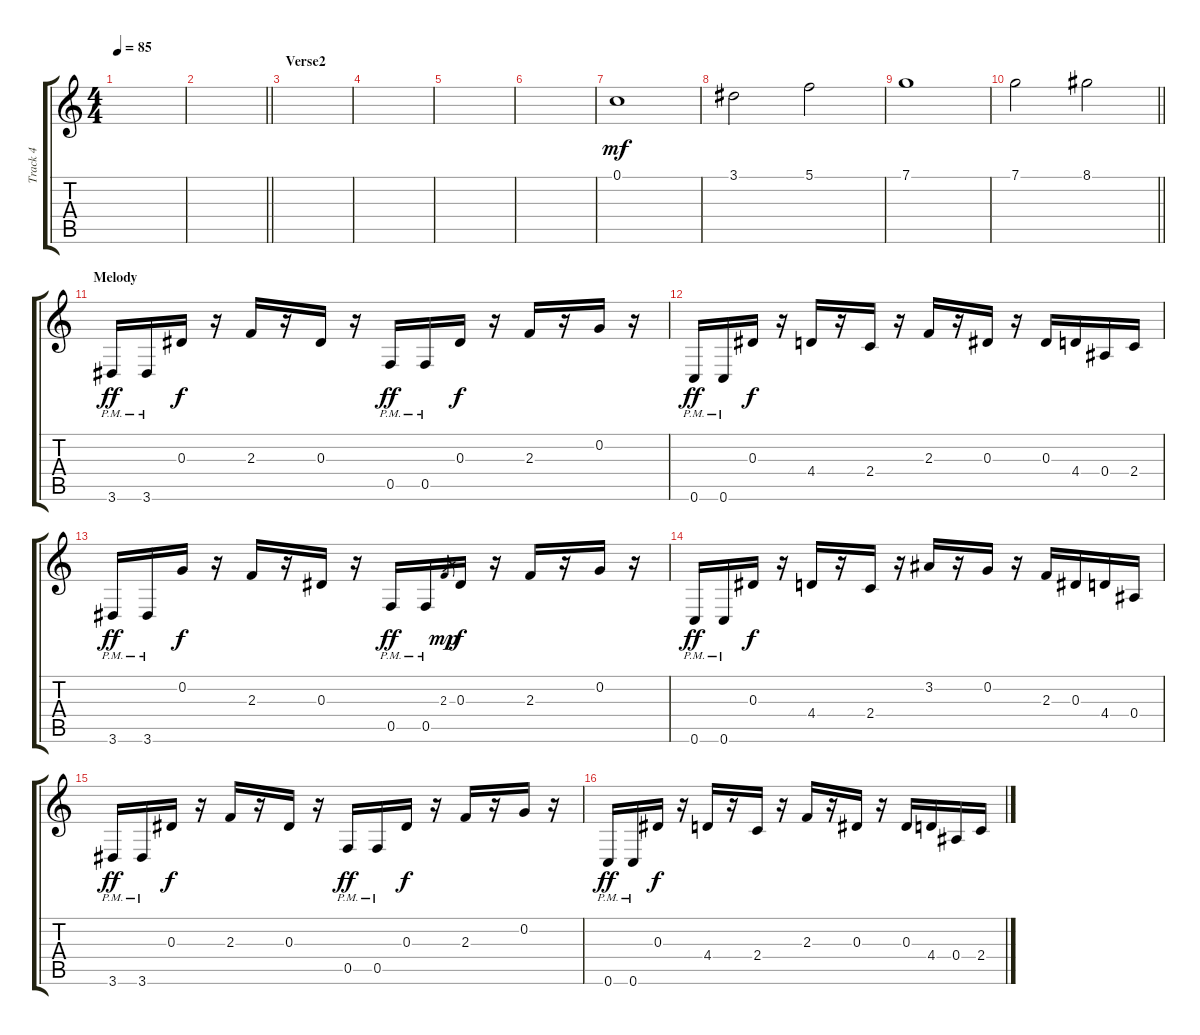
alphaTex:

\track ("Track 4" "Track 4") {instrument distortionguitar}
\staff {score tabs}
\tuning (C4 G3 Eb3 Bb2 F2 C2) {hide}
\ts (4 4)
\tempo 85
\clef g2
\ks c
|
\barLineRight lightlight
|
\section ("" "Verse2")
|
|
|
|
0.1.1{dy mf} |
3.1.2 5.1.2 |
7.1.1 |
\barLineRight lightlight
7.1.2 8.1.2 |
\section ("" "Melody")
3.6{pm}.16{dy ff} 3.6{pm}.16 0.3.16{dy f} r.16 2.3.16 r.16 0.3.16 r.16 0.5{pm}.16{dy ff} 0.5{pm}.16 0.3.16{dy f} r.16 2.3.16 r.16 0.2.16 r.16 |
0.6{pm}.16{dy ff} 0.6{pm}.16 0.3.16{dy f} r.16 4.4.16 r.16 2.4.16 r.16 2.3.16 r.16 0.3.16 r.16 0.3.16 4.4.16 0.4.16 2.4.16 |
3.6{pm}.16{dy ff} 3.6{pm}.16 0.2.16{dy f} r.16 2.3.16 r.16 0.3.16 r.16 0.5{pm}.16{dy ff} 0.5{pm}.16 2.3.8{gr dy mp} 0.3.16{dy f} r.16 2.3.16 r.16 0.2.16 r.16 |
0.6{pm}.16{dy ff} 0.6{pm}.16 0.3.16{dy f} r.16 4.4.16 r.16 2.4.16 r.16 3.2.16 r.16 0.2.16 r.16 2.3.16 0.3.16 4.4.16 0.4.16 |
3.6{pm}.16{dy ff} 3.6{pm}.16 0.3.16{dy f} r.16 2.3.16 r.16 0.3.16 r.16 0.5{pm}.16{dy ff} 0.5{pm}.16 0.3.16{dy f} r.16 2.3.16 r.16 0.2.16 r.16 |
0.6{pm}.16{dy ff} 0.6{pm}.16 0.3.16{dy f} r.16 4.4.16 r.16 2.4.16 r.16 2.3.16 r.16 0.3.16 r.16 0.3.16 4.4.16 0.4.16 2.4.16
